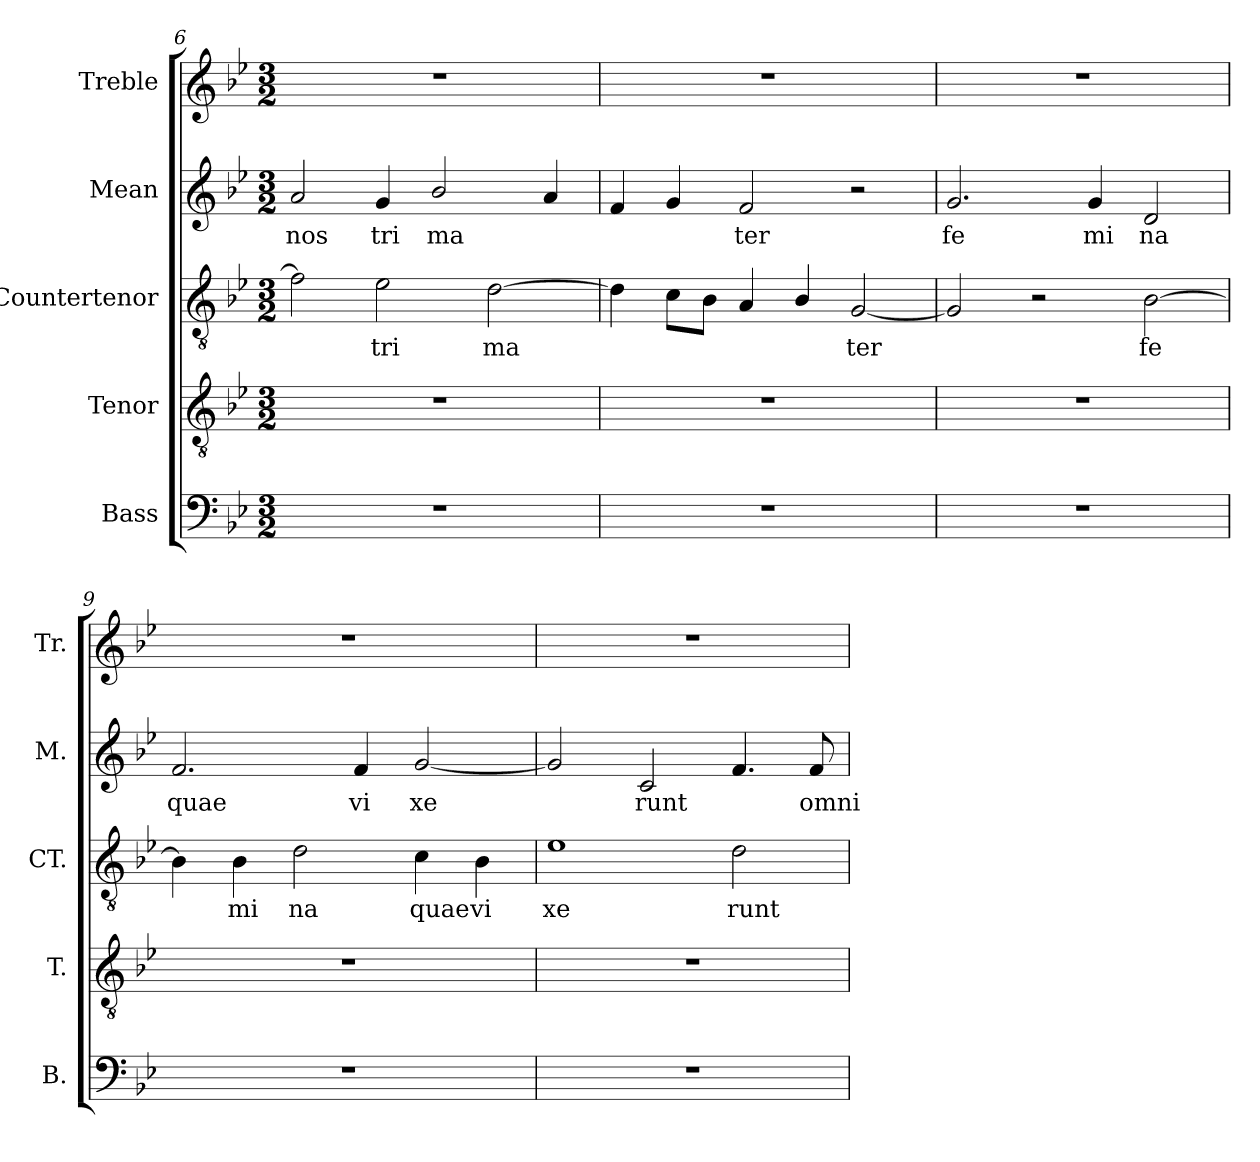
**kern	**kern	**kern	**text	**kern	**text	**kern
*part5	*part4	*part3	*part3	*part2	*part2	*part1
*staff5	*staff4	*staff3	*staff3	*staff2	*staff2	*staff1
*I"Bass	*I"Tenor	*I"Countertenor	*	*I"Mean	*	*I"Treble
*I'B.	*I'T.	*I'CT.	*	*I'M.	*	*I'Tr.
*clefF4	*clefGv2	*clefGv2	*	*clefG2	*	*clefG2
*	*ITrd7c12	*ITrd7c12	*	*	*	*
*k[b-e-]	*k[b-e-]	*k[b-e-]	*	*k[b-e-]	*	*k[b-e-]
*g:	*g:	*g:	*	*g:	*	*g:
*M3/2	*M3/2	*M3/2	*	*M3/2	*	*M3/2
=6	=6	=6	=6	=6	=6	=6
!LO:N:vis=1	!LO:N:vis=1	!	!	!	!	!
!	!	!	!	!	!LO:LY:b:color=#000000	!LO:N:vis=1
1.r	1.r	2Fi\]	.	2ai/	nos	1.r
!	!	!	!LO:LY:b:color=#000000	!	!	!
!	!	!	!	!	!LO:LY:b:color=#000000	!
.	.	2E-i\	tri	4gi/	tri	.
!	!	!	!	!	!LO:LY:b:color=#000000	!
.	.	.	.	2b-i/	ma	.
!	!	!	!LO:LY:b:color=#000000	!	!	!
.	.	[>2Di\	ma	.	.	.
.	.	.	.	4ai/	.	.
=7	=7	=7	=7	=7	=7	=7
!LO:N:vis=1	!LO:N:vis=1	!	!	!	!	!LO:N:vis=1
1.r	1.r	4Di\]	.	4fi/	.	1.r
.	.	8Ci\L	.	4gi/	.	.
.	.	8BB-i\J	.	.	.	.
!	!	!	!	!	!LO:LY:b:color=#000000	!
.	.	4AAi/	.	2fi/	ter	.
.	.	4BB-i/	.	.	.	.
!	!	!	!LO:LY:b:color=#000000	!	!	!
.	.	[<2GGi/	ter	2r	.	.
=8	=8	=8	=8	=8	=8	=8
!LO:N:vis=1	!LO:N:vis=1	!	!	!	!	!
!	!	!	!	!	!LO:LY:b:color=#000000	!LO:N:vis=1
1.r	1.r	2GGi/]	.	2.gi/	fe	1.r
.	.	2r	.	.	.	.
!	!	!	!	!	!LO:LY:b:color=#000000	!
.	.	.	.	4gi/	mi	.
!	!	!	!LO:LY:b:color=#000000	!	!	!
!	!	!	!	!	!LO:LY:b:color=#000000	!
.	.	[>2BB-i\	fe	2di/	na	.
=9	=9	=9	=9	=9	=9	=9
!LO:N:vis=1	!LO:N:vis=1	!	!	!	!	!
!	!	!	!	!	!LO:LY:b:color=#000000	!LO:N:vis=1
1.r	1.r	4BB-i\]	.	2.fi/	quae	1.r
!	!	!	!LO:LY:b:color=#000000	!	!	!
.	.	4BB-i\	mi	.	.	.
!	!	!	!LO:LY:b:color=#000000	!	!	!
.	.	2Di\	na	.	.	.
!	!	!	!	!	!LO:LY:b:color=#000000	!
.	.	.	.	4fi/	vi	.
!	!	!	!LO:LY:b:color=#000000	!	!	!
!	!	!	!	!	!LO:LY:b:color=#000000	!
.	.	4Ci\	quae	[<2gi/	xe	.
!	!	!	!LO:LY:b:color=#000000	!	!	!
.	.	4BB-i\	vi	.	.	.
!!LO:LB:g=z
=9	=9	=9	=9	=9	=9	=9
!LO:N:vis=1	!LO:N:vis=1	!	!	!	!	!
!	!	!	!LO:LY:b:color=#000000	!	!	!LO:N:vis=1
1.r	1.r	1E-i	xe	2gi/]	.	1.r
!	!	!	!	!	!LO:LY:b:color=#000000	!
.	.	.	.	2ci/	runt	.
!	!	!	!LO:LY:b:color=#000000	!	!	!
.	.	2Di\	runt	4.fi/	.	.
!	!	!	!	!	!LO:LY:b:color=#000000	!
.	.	.	.	8fi/	omni	.
=	=	=	=	=	=	=
*-	*-	*-	*-	*-	*-	*-
